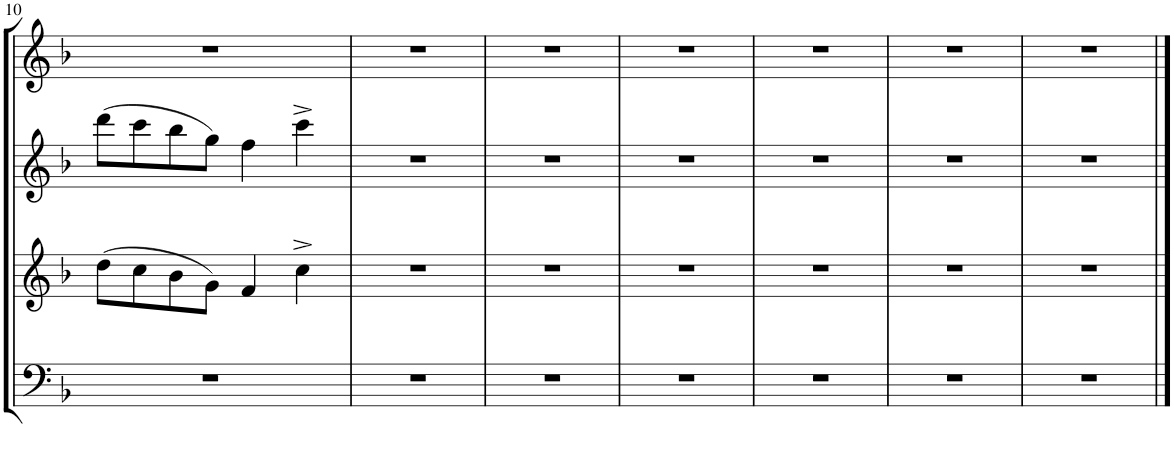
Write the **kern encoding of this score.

**kern	**kern	**kern	**kern
*part4	*part3	*part2	*part1
*staff4	*staff3	*staff2	*staff1
*I"Bassoon	*I"Bb Clarinet	*I"Oboe	*I"Flute
*I'Bsn	*I'Cl	*I'Ob	*I'Fl
!!LO:PB:g=z
*clefF4	*clefG2	*clefG2	*clefG2
*	*ITrd1c2	*	*
*k[b-]	*k[b-]	*k[b-]	*k[b-]
*M4/4	*M4/4	*M4/4	*M4/4
=10	=10	=10	=10
1r	(8dd\L	(8ddd\L	1r
.	8cc\	8ccc\	.
.	8b-\	8bb-\	.
.	8g\J)	8gg\J)	.
.	4f/	4ff\	.
.	4cc^\	4ccc^\	.
=11	=11	=11	=11
1r	1r	1r	1r
=12	=12	=12	=12
1r	1r	1r	1r
=13	=13	=13	=13
1r	1r	1r	1r
=14	=14	=14	=14
1r	1r	1r	1r
=15	=15	=15	=15
1r	1r	1r	1r
=16	=16	=16	=16
1r	1r	1r	1r
==	==	==	==
*-	*-	*-	*-
